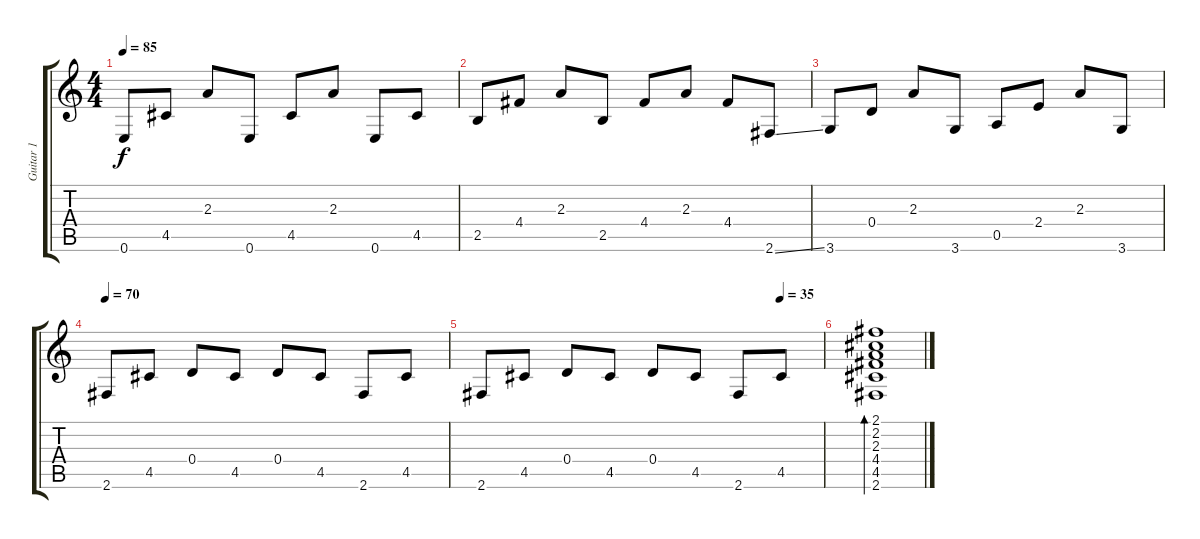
\track ("Guitar 1" "Guitar 1") {instrument acousticguitarsteel}
\staff {score tabs}
\tuning (E4 B3 G3 D3 A2 E2) {hide}
\ts (4 4)
\tempo 85
\clef g2
\ks c
0.6.8{dy f} 4.5.8 2.3.8 0.6.8 4.5.8 2.3.8 0.6.8 4.5.8 |
2.5.8 4.4.8 2.3.8 2.5.8 4.4.8 2.3.8 4.4.8 2.6{ss}.8 |
3.6.8 0.4.8 2.3.8 3.6.8 0.5.8 2.4.8 2.3.8 3.6.8 |
\tempo 70
2.6.8 4.5.8 0.4.8 4.5.8 0.4.8 4.5.8 2.6.8 4.5.8 |
\tempo (35 0.875)
2.6.8 4.5.8 0.4.8 4.5.8 0.4.8 4.5.8 2.6.8 4.5.8 |
(2.1 2.2 2.3 4.4 4.5 2.6).1{bd 120}
